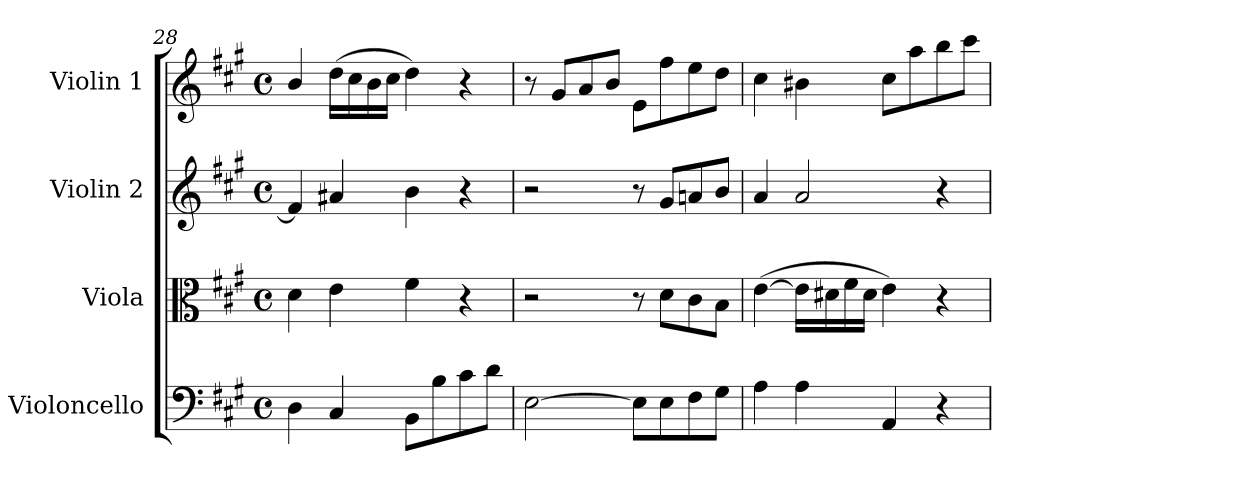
**kern	**kern	**kern	**kern
*part4	*part3	*part2	*part1
*staff4	*staff3	*staff2	*staff1
*I"Violoncello	*I"Viola	*I"Violin 2	*I"Violin 1
*I'Vc	*I'Vla	*I'Vln	*I'Vln
*clefF4	*clefC3	*clefG2	*clefG2
*k[f#c#g#]	*k[f#c#g#]	*k[f#c#g#]	*k[f#c#g#]
*M4/4	*M4/4	*M4/4	*M4/4
*met(c)	*met(c)	*met(c)	*met(c)
=28	=28	=28	=28
4D\	4d\	4f#/]	4b/
4C#/	4e\	4a#X/	(16dd\LL
.	.	.	16cc#\
.	.	.	16b\
.	.	.	16cc#\JJ
8BB\L	4f#\	4b\	4dd\)
8B\	.	.	.
8c#\	4r	4r	4r
8d\J	.	.	.
=29	=29	=29	=29
[2E\	2r	2r	8r
.	.	.	8g#/L
.	.	.	8a/
.	.	.	8b/J
8E\L]	8r	8r	8e\L
8E\	8d\L	8g#/L	8ff#\
8F#\	8c#\	8an/	8ee\
8G#\J	8B\J	8b/J	8dd\J
!!LO:LB:g=z
=30	=30	=30	=30
4A\	([4e\	4a/	4cc#\
4A\	16e\LL]	2a/	4b#X\
.	16d#X\	.	.
.	16f#\	.	.
.	16d#\JJ	.	.
4AA/	4e\)	.	8cc#\L
.	.	.	8aa\
4r	4r	4r	8bb\
.	.	.	8ccc#\J
=	=	=	=
*-	*-	*-	*-
